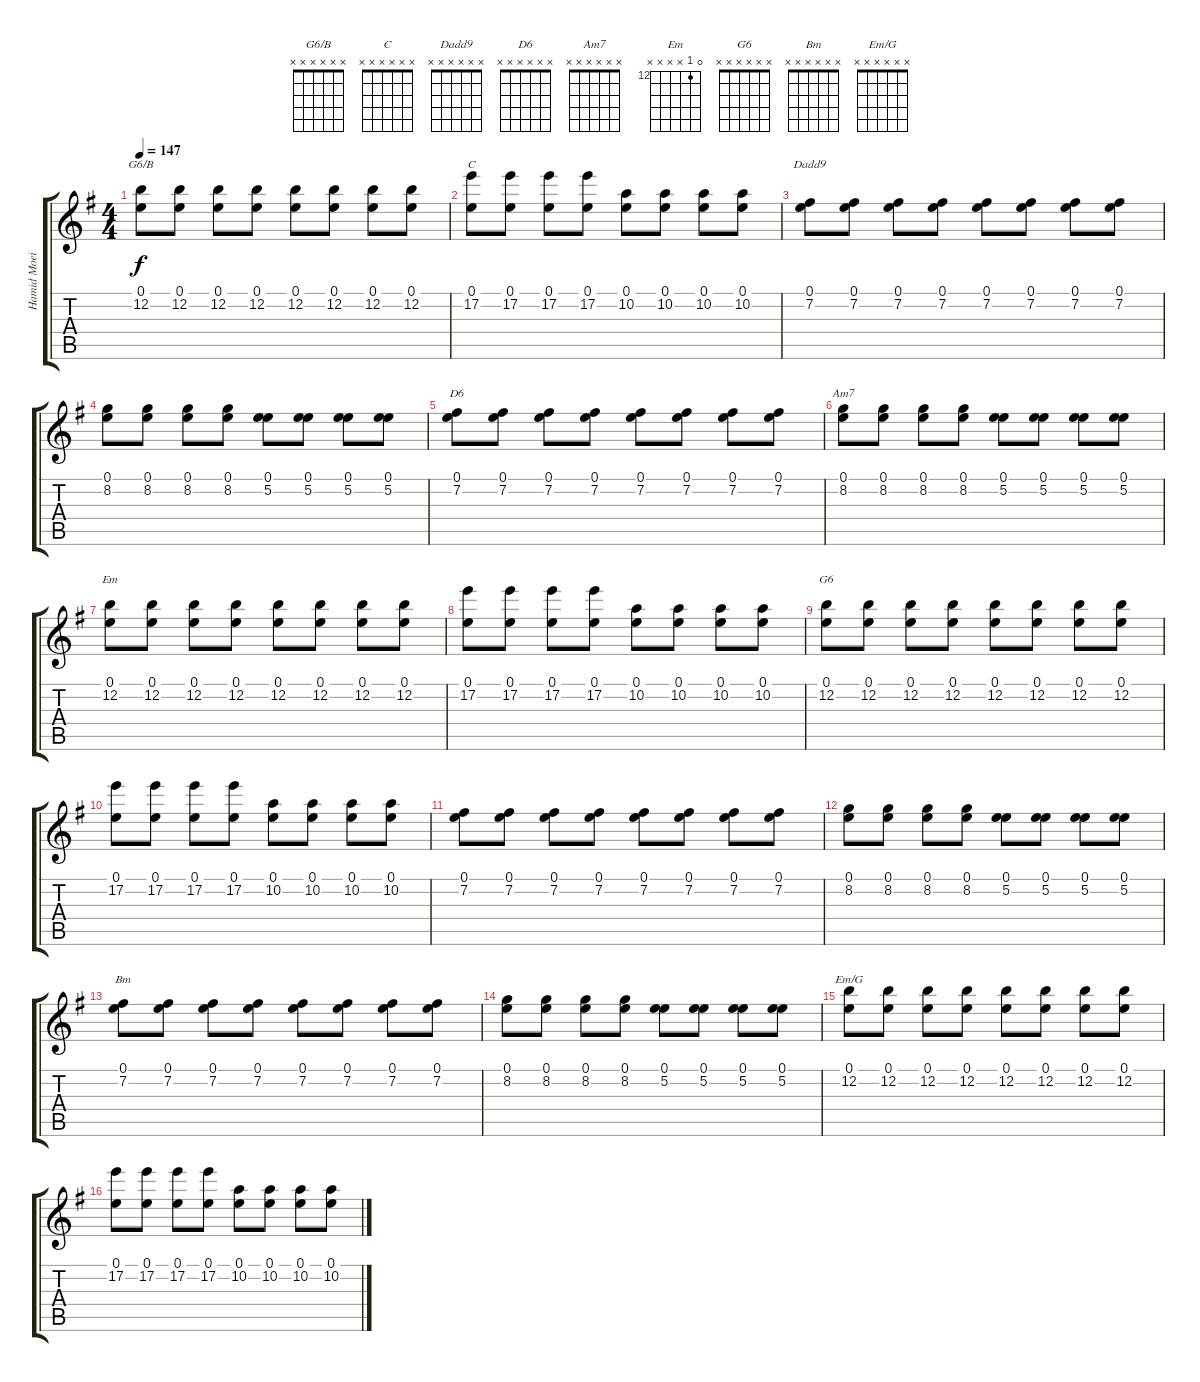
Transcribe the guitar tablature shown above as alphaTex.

\track ("Hamid Moeini" "Hamid Moei") {instrument distortionguitar}
\staff {score tabs}
\tuning (E4 B3 G3 D3 A2 E2) {hide}
\chord ("G6/B" x x x x x x)
\chord ("C" x x x x x x)
\chord ("Dadd9" x x x x x x)
\chord ("D6" x x x x x x)
\chord ("Am7" x x x x x x)
\chord ("Em" 0 12 x x x x) {firstfret 12}
\chord ("G6" x x x x x x)
\chord ("Bm" x x x x x x)
\chord ("Em/G" x x x x x x)
\ts (4 4)
\tempo 147
\clef g2
\ks eminor
(0.1 12.2).8{ch "G6/B" dy f} (0.1 12.2).8 (0.1 12.2).8 (0.1 12.2).8 (0.1 12.2).8 (0.1 12.2).8 (0.1 12.2).8 (0.1 12.2).8 |
(0.1 17.2).8{ch "C"} (0.1 17.2).8 (0.1 17.2).8 (0.1 17.2).8 (0.1 10.2).8 (0.1 10.2).8 (0.1 10.2).8 (0.1 10.2).8 |
(0.1 7.2).8{ch "Dadd9"} (0.1 7.2).8 (0.1 7.2).8 (0.1 7.2).8 (0.1 7.2).8 (0.1 7.2).8 (0.1 7.2).8 (0.1 7.2).8 |
(0.1 8.2).8 (0.1 8.2).8 (0.1 8.2).8 (0.1 8.2).8 (0.1 5.2).8 (0.1 5.2).8 (0.1 5.2).8 (0.1 5.2).8 |
(0.1 7.2).8{ch "D6"} (0.1 7.2).8 (0.1 7.2).8 (0.1 7.2).8 (0.1 7.2).8 (0.1 7.2).8 (0.1 7.2).8 (0.1 7.2).8 |
(0.1 8.2).8{ch "Am7"} (0.1 8.2).8 (0.1 8.2).8 (0.1 8.2).8 (0.1 5.2).8 (0.1 5.2).8 (0.1 5.2).8 (0.1 5.2).8 |
(0.1 12.2).8{ch "Em"} (0.1 12.2).8 (0.1 12.2).8 (0.1 12.2).8 (0.1 12.2).8 (0.1 12.2).8 (0.1 12.2).8 (0.1 12.2).8 |
(0.1 17.2).8 (0.1 17.2).8 (0.1 17.2).8 (0.1 17.2).8 (0.1 10.2).8 (0.1 10.2).8 (0.1 10.2).8 (0.1 10.2).8 |
(0.1 12.2).8{ch "G6"} (0.1 12.2).8 (0.1 12.2).8 (0.1 12.2).8 (0.1 12.2).8 (0.1 12.2).8 (0.1 12.2).8 (0.1 12.2).8 |
(0.1 17.2).8 (0.1 17.2).8 (0.1 17.2).8 (0.1 17.2).8 (0.1 10.2).8 (0.1 10.2).8 (0.1 10.2).8 (0.1 10.2).8 |
(0.1 7.2).8 (0.1 7.2).8 (0.1 7.2).8 (0.1 7.2).8 (0.1 7.2).8 (0.1 7.2).8 (0.1 7.2).8 (0.1 7.2).8 |
(0.1 8.2).8 (0.1 8.2).8 (0.1 8.2).8 (0.1 8.2).8 (0.1 5.2).8 (0.1 5.2).8 (0.1 5.2).8 (0.1 5.2).8 |
(0.1 7.2).8{ch "Bm"} (0.1 7.2).8 (0.1 7.2).8 (0.1 7.2).8 (0.1 7.2).8 (0.1 7.2).8 (0.1 7.2).8 (0.1 7.2).8 |
(0.1 8.2).8 (0.1 8.2).8 (0.1 8.2).8 (0.1 8.2).8 (0.1 5.2).8 (0.1 5.2).8 (0.1 5.2).8 (0.1 5.2).8 |
(0.1 12.2).8{ch "Em/G"} (0.1 12.2).8 (0.1 12.2).8 (0.1 12.2).8 (0.1 12.2).8 (0.1 12.2).8 (0.1 12.2).8 (0.1 12.2).8 |
(0.1 17.2).8 (0.1 17.2).8 (0.1 17.2).8 (0.1 17.2).8 (0.1 10.2).8 (0.1 10.2).8 (0.1 10.2).8 (0.1 10.2).8
